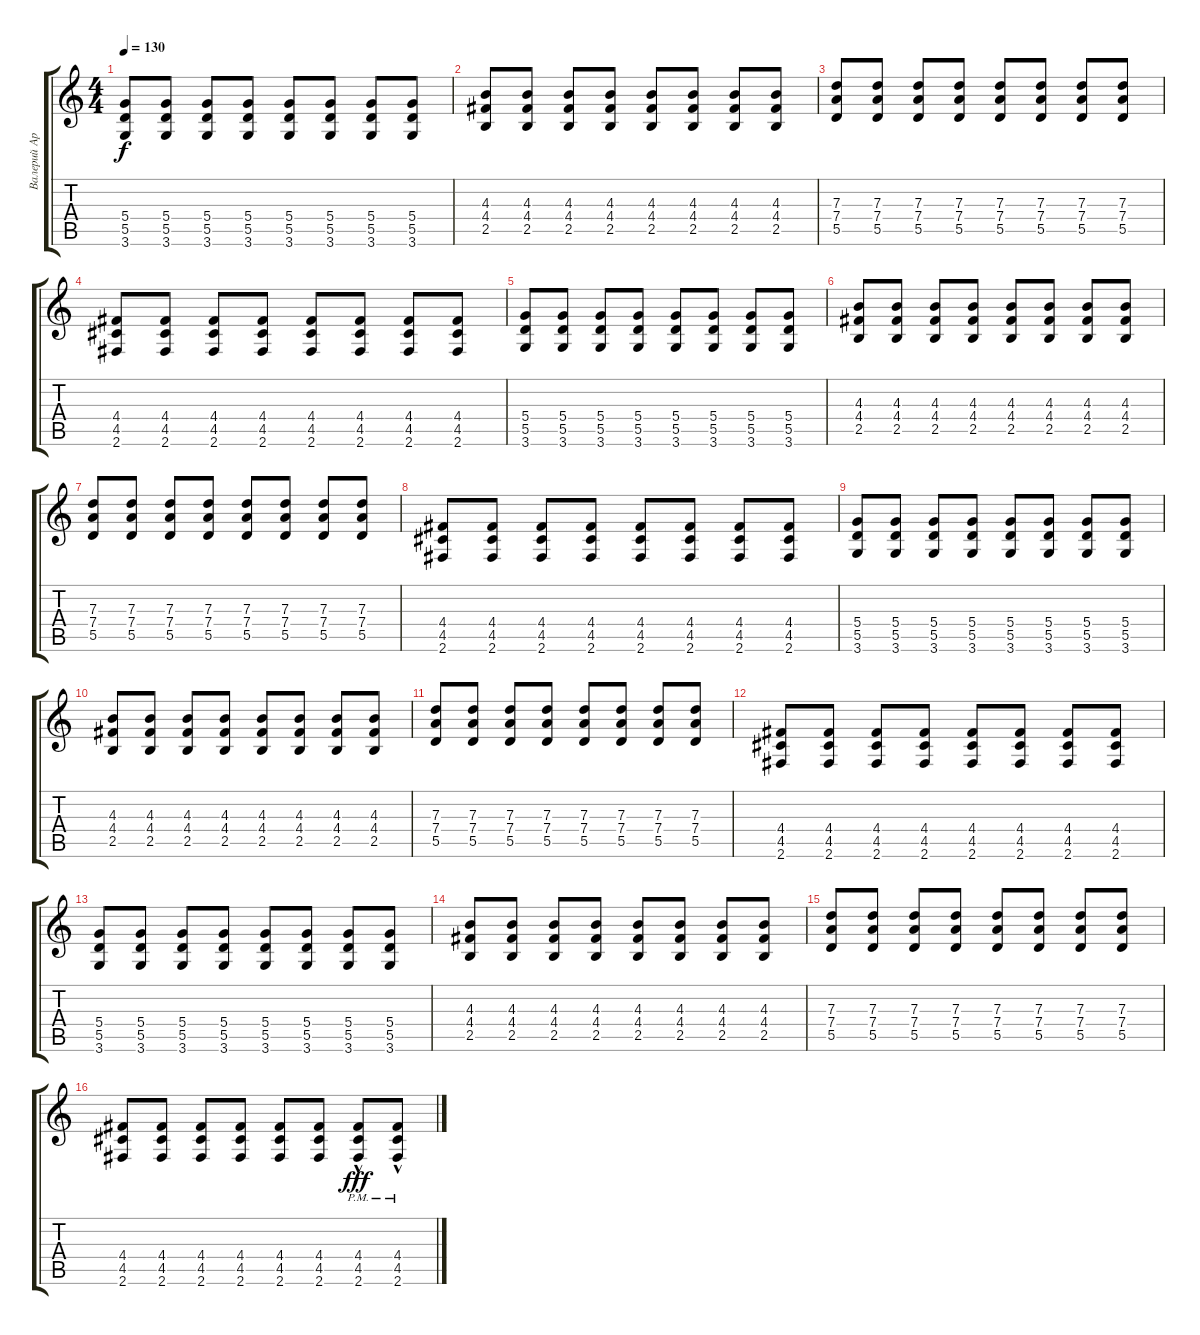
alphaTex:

\track ("Валерий Аркадин" "Валерий Ар") {instrument distortionguitar}
\staff {score tabs}
\tuning (E4 B3 G3 D3 A2 E2) {hide}
\ts (4 4)
\tempo 130
\clef g2
\ks c
(5.4 5.5 3.6).8{dy f} (5.4 5.5 3.6).8 (5.4 5.5 3.6).8 (5.4 5.5 3.6).8 (5.4 5.5 3.6).8 (5.4 5.5 3.6).8 (5.4 5.5 3.6).8 (5.4 5.5 3.6).8 |
(4.3 4.4 2.5).8 (4.3 4.4 2.5).8 (4.3 4.4 2.5).8 (4.3 4.4 2.5).8 (4.3 4.4 2.5).8 (4.3 4.4 2.5).8 (4.3 4.4 2.5).8 (4.3 4.4 2.5).8 |
(7.3 7.4 5.5).8 (7.3 7.4 5.5).8 (7.3 7.4 5.5).8 (7.3 7.4 5.5).8 (7.3 7.4 5.5).8 (7.3 7.4 5.5).8 (7.3 7.4 5.5).8 (7.3 7.4 5.5).8 |
(4.4 4.5 2.6).8 (4.4 4.5 2.6).8 (4.4 4.5 2.6).8 (4.4 4.5 2.6).8 (4.4 4.5 2.6).8 (4.4 4.5 2.6).8 (4.4 4.5 2.6).8 (4.4 4.5 2.6).8 |
(5.4 5.5 3.6).8 (5.4 5.5 3.6).8 (5.4 5.5 3.6).8 (5.4 5.5 3.6).8 (5.4 5.5 3.6).8 (5.4 5.5 3.6).8 (5.4 5.5 3.6).8 (5.4 5.5 3.6).8 |
(4.3 4.4 2.5).8 (4.3 4.4 2.5).8 (4.3 4.4 2.5).8 (4.3 4.4 2.5).8 (4.3 4.4 2.5).8 (4.3 4.4 2.5).8 (4.3 4.4 2.5).8 (4.3 4.4 2.5).8 |
(7.3 7.4 5.5).8 (7.3 7.4 5.5).8 (7.3 7.4 5.5).8 (7.3 7.4 5.5).8 (7.3 7.4 5.5).8 (7.3 7.4 5.5).8 (7.3 7.4 5.5).8 (7.3 7.4 5.5).8 |
(4.4 4.5 2.6).8 (4.4 4.5 2.6).8 (4.4 4.5 2.6).8 (4.4 4.5 2.6).8 (4.4 4.5 2.6).8 (4.4 4.5 2.6).8 (4.4 4.5 2.6).8 (4.4 4.5 2.6).8 |
(5.4 5.5 3.6).8 (5.4 5.5 3.6).8 (5.4 5.5 3.6).8 (5.4 5.5 3.6).8 (5.4 5.5 3.6).8 (5.4 5.5 3.6).8 (5.4 5.5 3.6).8 (5.4 5.5 3.6).8 |
(4.3 4.4 2.5).8 (4.3 4.4 2.5).8 (4.3 4.4 2.5).8 (4.3 4.4 2.5).8 (4.3 4.4 2.5).8 (4.3 4.4 2.5).8 (4.3 4.4 2.5).8 (4.3 4.4 2.5).8 |
(7.3 7.4 5.5).8 (7.3 7.4 5.5).8 (7.3 7.4 5.5).8 (7.3 7.4 5.5).8 (7.3 7.4 5.5).8 (7.3 7.4 5.5).8 (7.3 7.4 5.5).8 (7.3 7.4 5.5).8 |
(4.4 4.5 2.6).8 (4.4 4.5 2.6).8 (4.4 4.5 2.6).8 (4.4 4.5 2.6).8 (4.4 4.5 2.6).8 (4.4 4.5 2.6).8 (4.4 4.5 2.6).8 (4.4 4.5 2.6).8 |
(5.4 5.5 3.6).8 (5.4 5.5 3.6).8 (5.4 5.5 3.6).8 (5.4 5.5 3.6).8 (5.4 5.5 3.6).8 (5.4 5.5 3.6).8 (5.4 5.5 3.6).8 (5.4 5.5 3.6).8 |
(4.3 4.4 2.5).8 (4.3 4.4 2.5).8 (4.3 4.4 2.5).8 (4.3 4.4 2.5).8 (4.3 4.4 2.5).8 (4.3 4.4 2.5).8 (4.3 4.4 2.5).8 (4.3 4.4 2.5).8 |
(7.3 7.4 5.5).8 (7.3 7.4 5.5).8 (7.3 7.4 5.5).8 (7.3 7.4 5.5).8 (7.3 7.4 5.5).8 (7.3 7.4 5.5).8 (7.3 7.4 5.5).8 (7.3 7.4 5.5).8 |
(4.4 4.5 2.6).8 (4.4 4.5 2.6).8 (4.4 4.5 2.6).8 (4.4 4.5 2.6).8 (4.4 4.5 2.6).8 (4.4 4.5 2.6).8 (4.4{hac pm} 4.5{hac pm} 2.6{hac pm}).8{dy fff} (4.4{hac pm} 4.5{hac pm} 2.6{hac pm}).8
